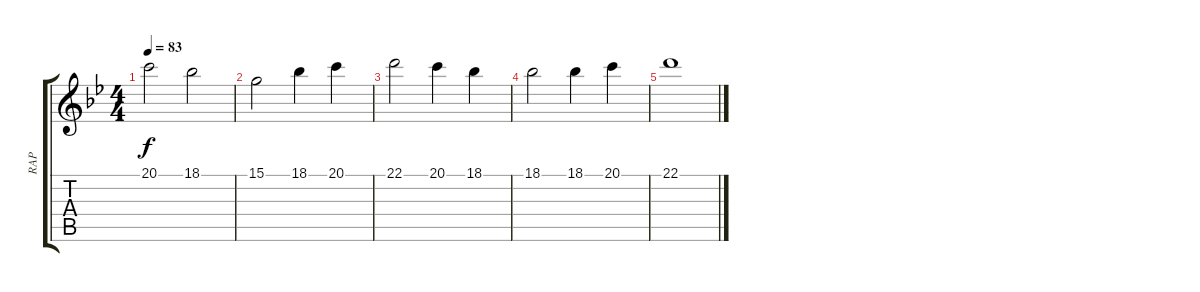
\track ("RAP" "RAP") {instrument tenorsax}
\staff {score tabs}
\tuning (E4 B3 G3 D3 A2 E2) {hide}
\ts (4 4)
\tempo 83
\clef g2
\ks gminor
20.1.2{dy f} 18.1.2 |
15.1.2 18.1.4 20.1.4 |
22.1.2 20.1.4 18.1.4 |
18.1.2 18.1.4 20.1.4 |
22.1.1
